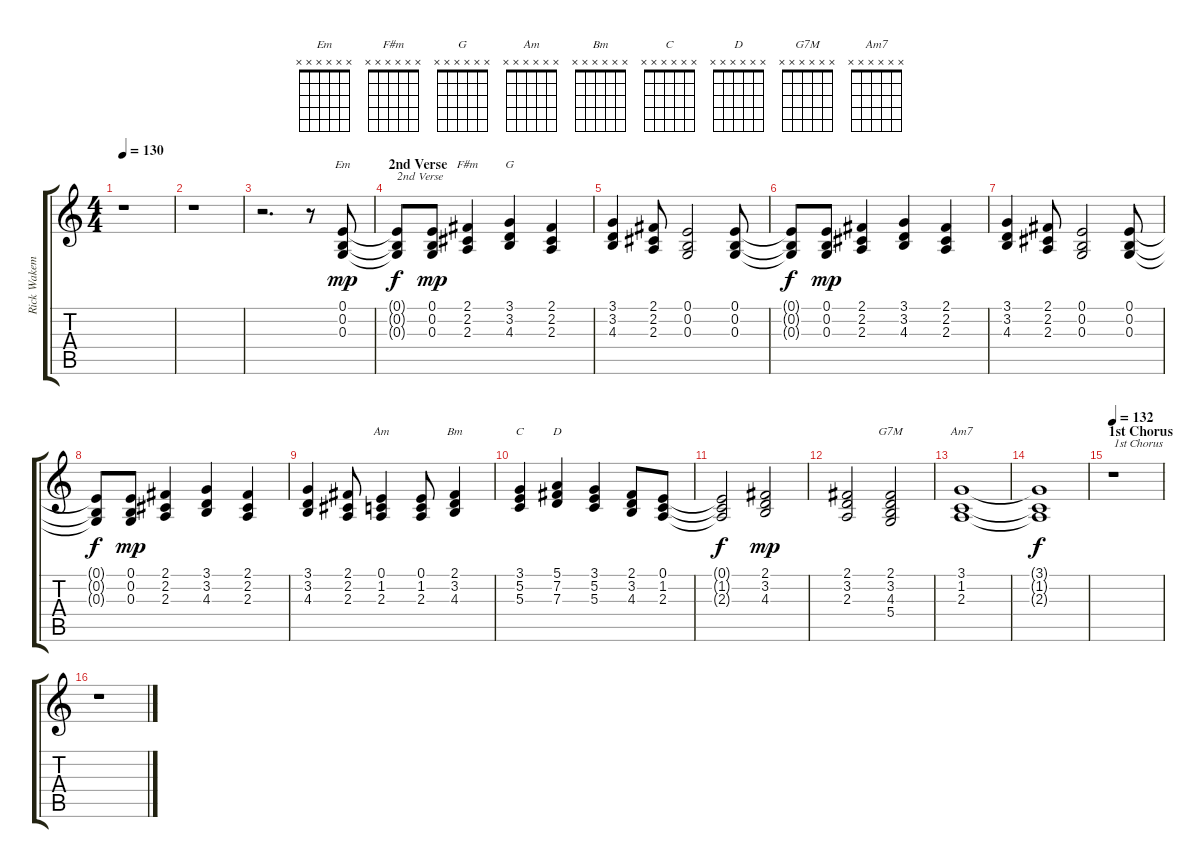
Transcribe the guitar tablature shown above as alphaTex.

\track ("Rick Wakeman 2" "Rick Wakem") {instrument acousticgrandpiano}
\staff {score tabs}
\tuning (E4 B3 G3 D3 A2 E2) {hide}
\chord ("Em" x x x x x x)
\chord ("F#m" x x x x x x)
\chord ("G" x x x x x x)
\chord ("Am" x x x x x x)
\chord ("Bm" x x x x x x)
\chord ("C" x x x x x x)
\chord ("D" x x x x x x)
\chord ("G7M" x x x x x x)
\chord ("Am7" x x x x x x)
\ts (4 4)
\tempo 130
\clef g2
\ks c
r.1{dy f} |
r.1 |
r.2{d} r.8 (0.1 0.2 0.3).8{ch "Em" dy mp} |
\section ("" "2nd Verse")
(0.1{t} 0.2{t} 0.3{t}).8{txt "2nd Verse" dy f} (0.1 0.2 0.3).8{dy mp} (2.1 2.2 2.3).4{ch "F#m"} (3.1 3.2 4.3).4{ch "G"} (2.1 2.2 2.3).4 |
(3.1 3.2 4.3).4 (2.1 2.2 2.3).8 (0.1 0.2 0.3).2 (0.1 0.2 0.3).8 |
(0.1{t} 0.2{t} 0.3{t}).8{dy f} (0.1 0.2 0.3).8{dy mp} (2.1 2.2 2.3).4 (3.1 3.2 4.3).4 (2.1 2.2 2.3).4 |
(3.1 3.2 4.3).4 (2.1 2.2 2.3).8 (0.1 0.2 0.3).2 (0.1 0.2 0.3).8 |
(0.1{t} 0.2{t} 0.3{t}).8{dy f} (0.1 0.2 0.3).8{dy mp} (2.1 2.2 2.3).4 (3.1 3.2 4.3).4 (2.1 2.2 2.3).4 |
(3.1 3.2 4.3).4 (2.1 2.2 2.3).8 (0.1 1.2 2.3).4{ch "Am"} (0.1 1.2 2.3).8 (2.1 3.2 4.3).4{ch "Bm"} |
(3.1 5.2 5.3).4{ch "C"} (5.1 7.2 7.3).4{ch "D"} (3.1 5.2 5.3).4 (2.1 3.2 4.3).8 (0.1 1.2 2.3).8 |
(0.1{t} 1.2{t} 2.3{t}).2{dy f} (2.1 3.2 4.3).2{dy mp} |
(2.1 3.2 2.3).2 (2.1 3.2 4.3 5.4).2{ch "G7M"} |
(3.1 1.2 2.3).1{ch "Am7"} |
(3.1{t} 1.2{t} 2.3{t}).1{dy f} |
\section ("" "1st Chorus")
\tempo 132
r.1{txt "1st Chorus"} |
r.1
